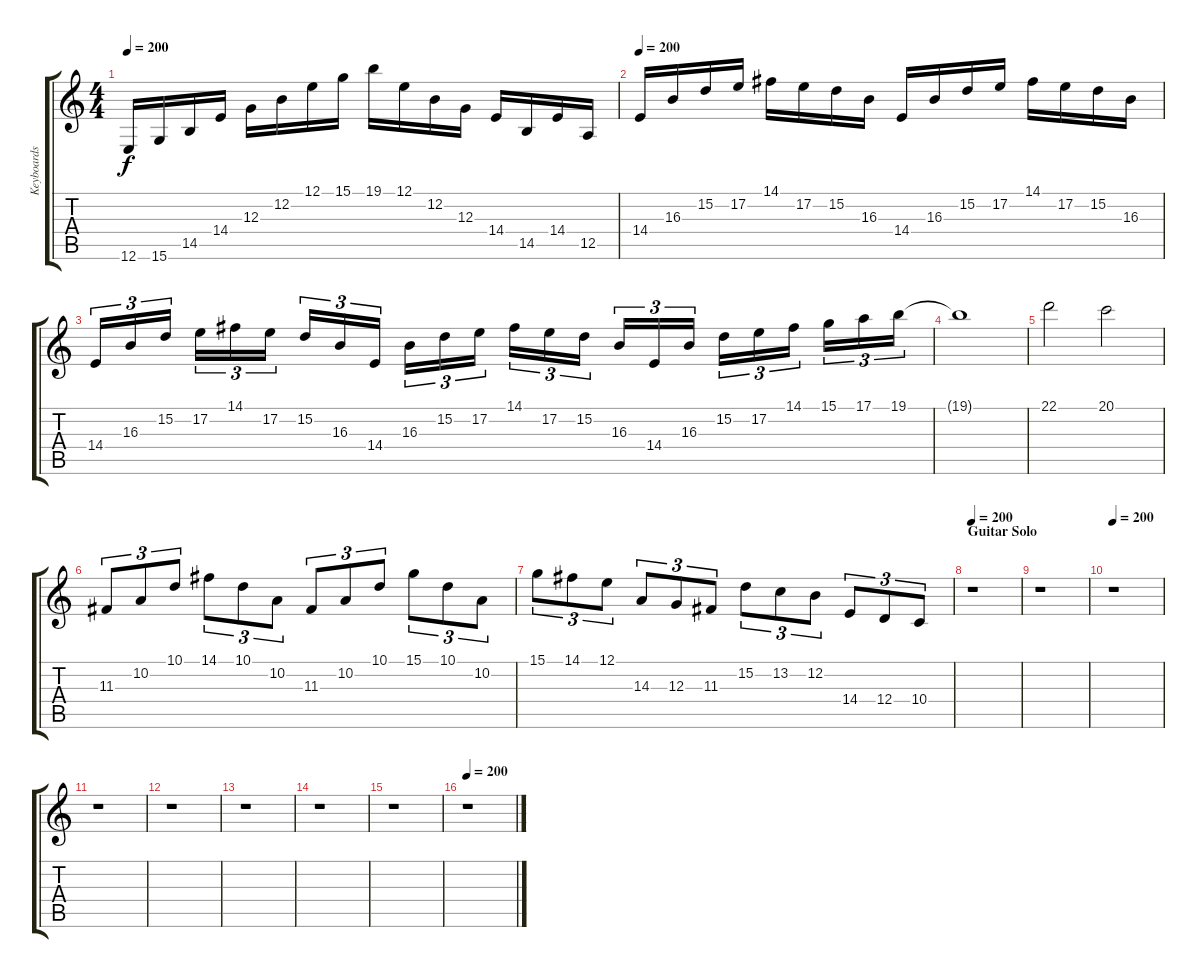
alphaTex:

\track ("Keyboards" "Keyboards") {instrument harpsichord}
\staff {score tabs}
\tuning (E4 B3 G3 D3 A2 E2) {hide}
\ts (4 4)
\tempo 200
\clef g2
\ks c
12.6.16{dy f} 15.6.16 14.5.16 14.4.16 12.3.16 12.2.16 12.1.16 15.1.16 19.1.16 12.1.16 12.2.16 12.3.16 14.4.16 14.5.16 14.4.16 12.5.16 |
\tempo 200
14.4.16 16.3.16 15.2.16 17.2.16 14.1.16 17.2.16 15.2.16 16.3.16 14.4.16 16.3.16 15.2.16 17.2.16 14.1.16 17.2.16 15.2.16 16.3.16 |
14.4.16{tu (3 2)} 16.3.16{tu (3 2)} 15.2.16{tu (3 2)} 17.2.16{tu (3 2)} 14.1.16{tu (3 2)} 17.2.16{tu (3 2)} 15.2.16{tu (3 2)} 16.3.16{tu (3 2)} 14.4.16{tu (3 2)} 16.3.16{tu (3 2)} 15.2.16{tu (3 2)} 17.2.16{tu (3 2)} 14.1.16{tu (3 2)} 17.2.16{tu (3 2)} 15.2.16{tu (3 2)} 16.3.16{tu (3 2)} 14.4.16{tu (3 2)} 16.3.16{tu (3 2)} 15.2.16{tu (3 2)} 17.2.16{tu (3 2)} 14.1.16{tu (3 2)} 15.1.16{tu (3 2)} 17.1.16{tu (3 2)} 19.1.16{tu (3 2)} |
19.1{t}.1 |
22.1.2 20.1.2 |
11.3.8{tu (3 2)} 10.2.8{tu (3 2)} 10.1.8{tu (3 2)} 14.1.8{tu (3 2)} 10.1.8{tu (3 2)} 10.2.8{tu (3 2)} 11.3.8{tu (3 2)} 10.2.8{tu (3 2)} 10.1.8{tu (3 2)} 15.1.8{tu (3 2)} 10.1.8{tu (3 2)} 10.2.8{tu (3 2)} |
15.1.8{tu (3 2)} 14.1.8{tu (3 2)} 12.1.8{tu (3 2)} 14.3.8{tu (3 2)} 12.3.8{tu (3 2)} 11.3.8{tu (3 2)} 15.2.8{tu (3 2)} 13.2.8{tu (3 2)} 12.2.8{tu (3 2)} 14.4.8{tu (3 2)} 12.4.8{tu (3 2)} 10.4.8{tu (3 2)} |
\section ("" "Guitar Solo")
\tempo 200
r.1 |
r.1 |
\tempo 200
r.1 |
r.1 |
r.1 |
r.1 |
r.1 |
r.1 |
\tempo 200
r.1
